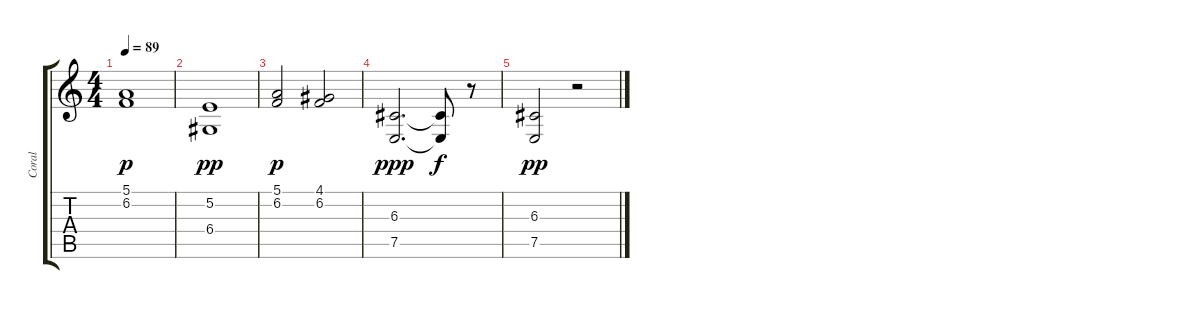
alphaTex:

\track ("Coral          " "Coral     ") {instrument voiceoohs}
\staff {score tabs}
\tuning (E4 B3 G3 D3 A2 E2) {hide}
\ts (4 4)
\tempo 89
\clef g2
\ks c
(5.1 6.2).1{dy p} |
(5.2 6.4).1{dy pp} |
(5.1 6.2).2{dy p} (4.1 6.2).2 |
(6.3 7.5).2{d dy ppp} (6.3{t} 7.5{t}).8{dy f} r.8 |
(6.3 7.5).2{dy pp} r.2
